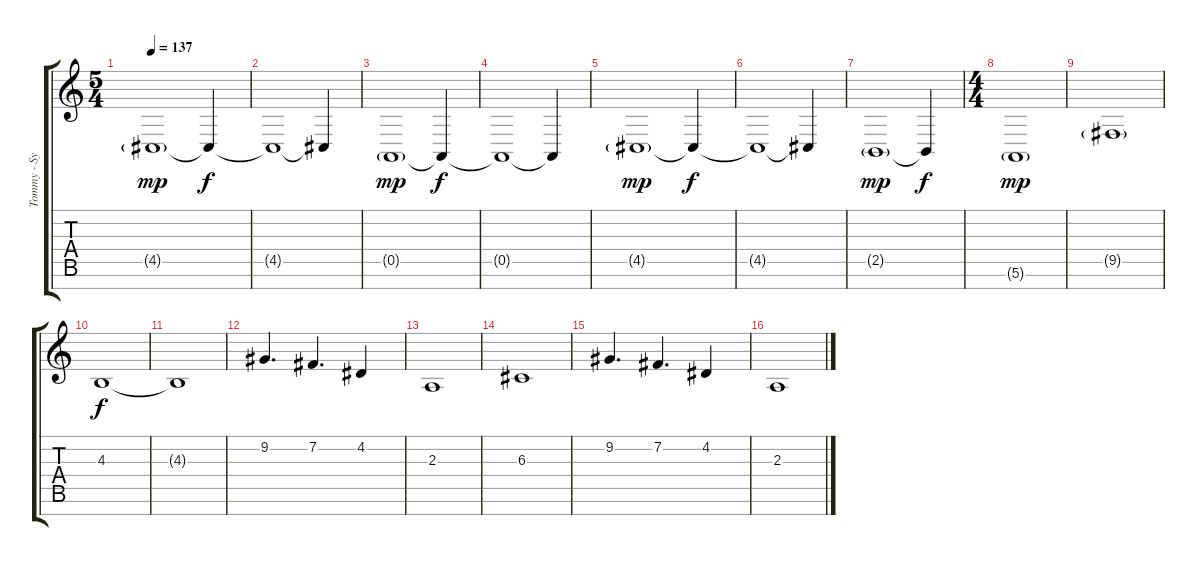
\track ("Tommy - Synth" "Tommy - Sy") {instrument synthstrings1}
\staff {score tabs}
\tuning (E4 B3 G3 D3 A2 E2 B1) {hide}
\ts (5 4)
\tempo 137
\clef g2
\ks c
4.5{g}.1{dy mp} 4.5{t}.4{dy f} |
4.5{t}.1 4.5{t}.4 |
0.5{g}.1{dy mp} 0.5{t}.4{dy f} |
0.5{t}.1 0.5{t}.4 |
4.5{g}.1{dy mp} 4.5{t}.4{dy f} |
4.5{t}.1 4.5{t}.4 |
2.5{g}.1{dy mp} 2.5{t}.4{dy f} |
\ts (4 4)
5.6{g}.1{dy mp} |
9.5{g}.1 |
4.3.1{dy f} |
4.3{t}.1 |
9.2.4{d} 7.2.4{d} 4.2.4 |
2.3.1 |
6.3.1 |
9.2.4{d} 7.2.4{d} 4.2.4 |
2.3.1
